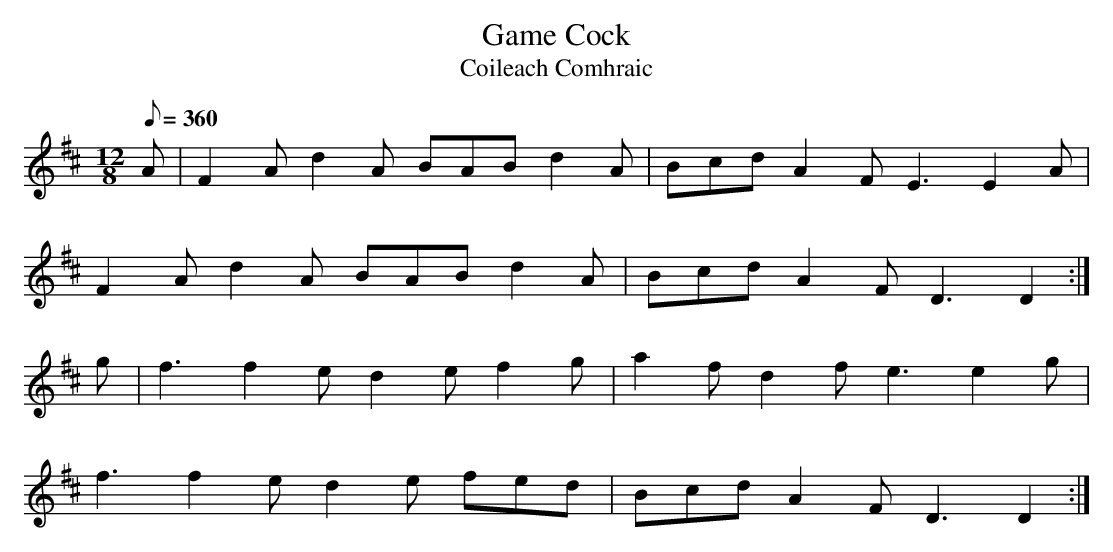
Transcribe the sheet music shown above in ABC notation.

X:1
T: Game Cock
T: Coileach Comhraic
L: 1/8
M: 12/8
Q: 360
K: D
A|F2A d2A BAB d2A|Bcd A2F E3 E2A|
F2A d2A BAB d2A|Bcd A2F D3 D2 :|
g|f3 f2e d2e f2g|a2f d2f e3 e2g|
f3 f2e d2e fed|Bcd A2F D3 D2 :|
